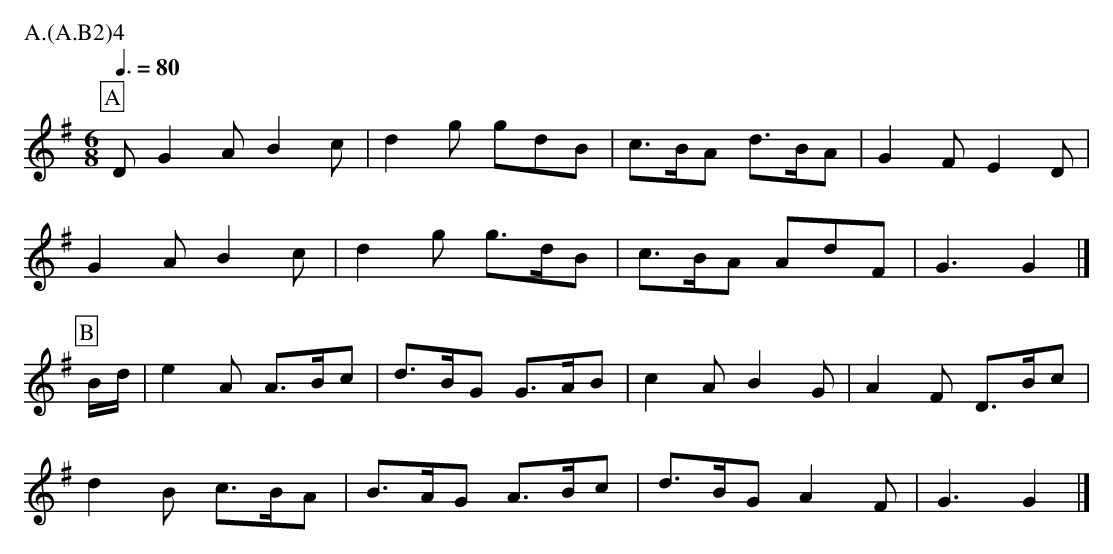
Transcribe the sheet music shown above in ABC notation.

X:1
T:Bobbing Around Bampton
M:6/8
L:1/8
Q: 3/8=80
P:A.(A.B2)4
K:Gmaj
P:A
DG2A B2c |d2g gdB|c>BA d>BA|G2F E2D |
G2A B2c |d2g g>dB| c>BA AdF |G3 G2 |]
P:B
B/2d/2|e2A A>Bc|d>BG G>AB| c2A B2G|A2F D>Bc|
d2B c>BA|B>AG A>Bc|d>BG A2F|G3 G2|]
W:
